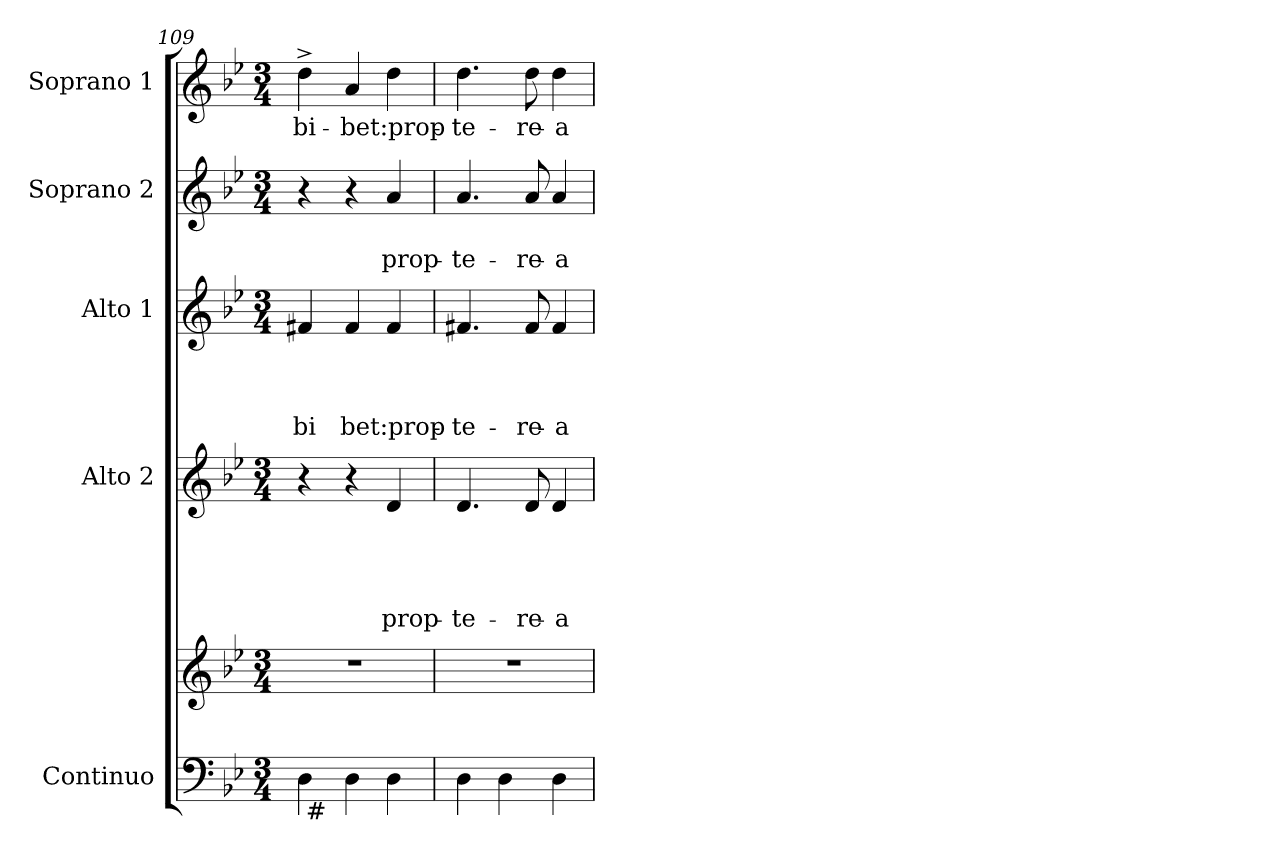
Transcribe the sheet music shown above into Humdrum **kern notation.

**kern	**kern	**kern	**text	**text	**text	**text	**text	**kern	**text	**text	**text	**text	**kern	**text	**text	**kern	**text
*part5	*part5	*part4	*part4	*part4	*part4	*part4	*part4	*part3	*part3	*part3	*part3	*part3	*part2	*part2	*part2	*part1	*part1
*staff6	*staff5	*staff4	*staff4	*staff4	*staff4	*staff4	*staff4	*staff3	*staff3	*staff3	*staff3	*staff3	*staff2	*staff2	*staff2	*staff1	*staff1
*I"Continuo	*	*I"Alto 2	*	*	*	*	*	*I"Alto 1	*	*	*	*	*I"Soprano 2	*	*	*I"Soprano 1	*
*	*	*I'A. 2	*	*	*	*	*	*I'A. 1	*	*	*	*	*I'S. 2	*	*	*I'S. 1	*
*clefF4	*clefG2	*clefG2	*	*	*	*	*	*clefG2	*	*	*	*	*clefG2	*	*	*clefG2	*
*k[b-e-]	*k[b-e-]	*k[b-e-]	*	*	*	*	*	*k[b-e-]	*	*	*	*	*k[b-e-]	*	*	*k[b-e-]	*
*B-:	*B-:	*B-:	*	*	*	*	*	*B-:	*	*	*	*	*B-:	*	*	*B-:	*
*M3/4	*M3/4	*M3/4	*	*	*	*	*	*M3/4	*	*	*	*	*M3/4	*	*	*M3/4	*
=109	=109	=109	=109	=109	=109	=109	=109	=109	=109	=109	=109	=109	=109	=109	=109	=109	=109
!	!LO:N:vis=1	!	!	!	!	!	!	!	!	!	!	!LO:LY:b	!	!	!	!	!LO:LY:b
*^	*	*	*	*	*	*	*	*	*	*	*	*	*	*	*	*	*
4D\	64ryy	2.r	4r	.	.	.	.	.	4f#X/	.	.	.	bi	4r	.	.	4dd^>\	bi-
!	!LO:TX:b:t=#	!	!	!	!	!	!	!	!	!	!	!	!	!	!	!	!	!
.	2ryy	.	.	.	.	.	.	.	.	.	.	.	.	.	.	.	.	.
!	!	!	!	!	!	!	!	!	!	!	!	!	!LO:LY:b	!	!	!	!	!LO:LY:b
4D\	.	.	4r	.	.	.	.	.	4f#/	.	.	.	bet:prop-	4r	.	.	4a/	-bet:prop-
!	!	!	!	!	!	!	!	!LO:LY:b	!	!	!	!	!	!	!	!LO:LY:b	!	!
4D\	.	.	4d/	.	.	.	.	prop-	4f#/	.	.	.	.	4a/	.	prop-	4dd\	.
.	8...ryy	.	.	.	.	.	.	.	.	.	.	.	.	.	.	.	.	.
=110	=110	=110	=110	=110	=110	=110	=110	=110	=110	=110	=110	=110	=110	=110	=110	=110	=110	=110
!LO:TX:b:t=(# )	!	!	!	!	!	!	!	!	!	!	!	!	!	!	!	!	!	!
!	!	!LO:N:vis=1	!	!	!	!	!	!LO:LY:b	!	!	!	!	!LO:LY:b	!	!	!LO:LY:b	!	!LO:LY:b
*v	*v	*	*	*	*	*	*	*	*	*	*	*	*	*	*	*	*	*
4D\	2.r	4.d/	.	.	.	.	-te-	4.f#X/	.	.	.	-te-	4.a/	.	-te-	4.dd\	-te-
4D\	.	.	.	.	.	.	.	.	.	.	.	.	.	.	.	.	.
!	!	!	!	!	!	!	!LO:LY:b	!	!	!	!	!LO:LY:b	!	!	!LO:LY:b	!	!LO:LY:b
.	.	8d/	.	.	.	.	-re-	8f#/	.	.	.	-re-	8a/	.	-re-	8dd\	-re-
!	!	!	!	!	!	!	!LO:LY:b	!	!	!	!	!LO:LY:b	!	!	!LO:LY:b	!	!LO:LY:b
4D\	.	4d/	.	.	.	.	-a	4f#/	.	.	.	-a	4a/	.	-a	4dd\	-a
=	=	=	=	=	=	=	=	=	=	=	=	=	=	=	=	=	=
*-	*-	*-	*-	*-	*-	*-	*-	*-	*-	*-	*-	*-	*-	*-	*-	*-	*-
